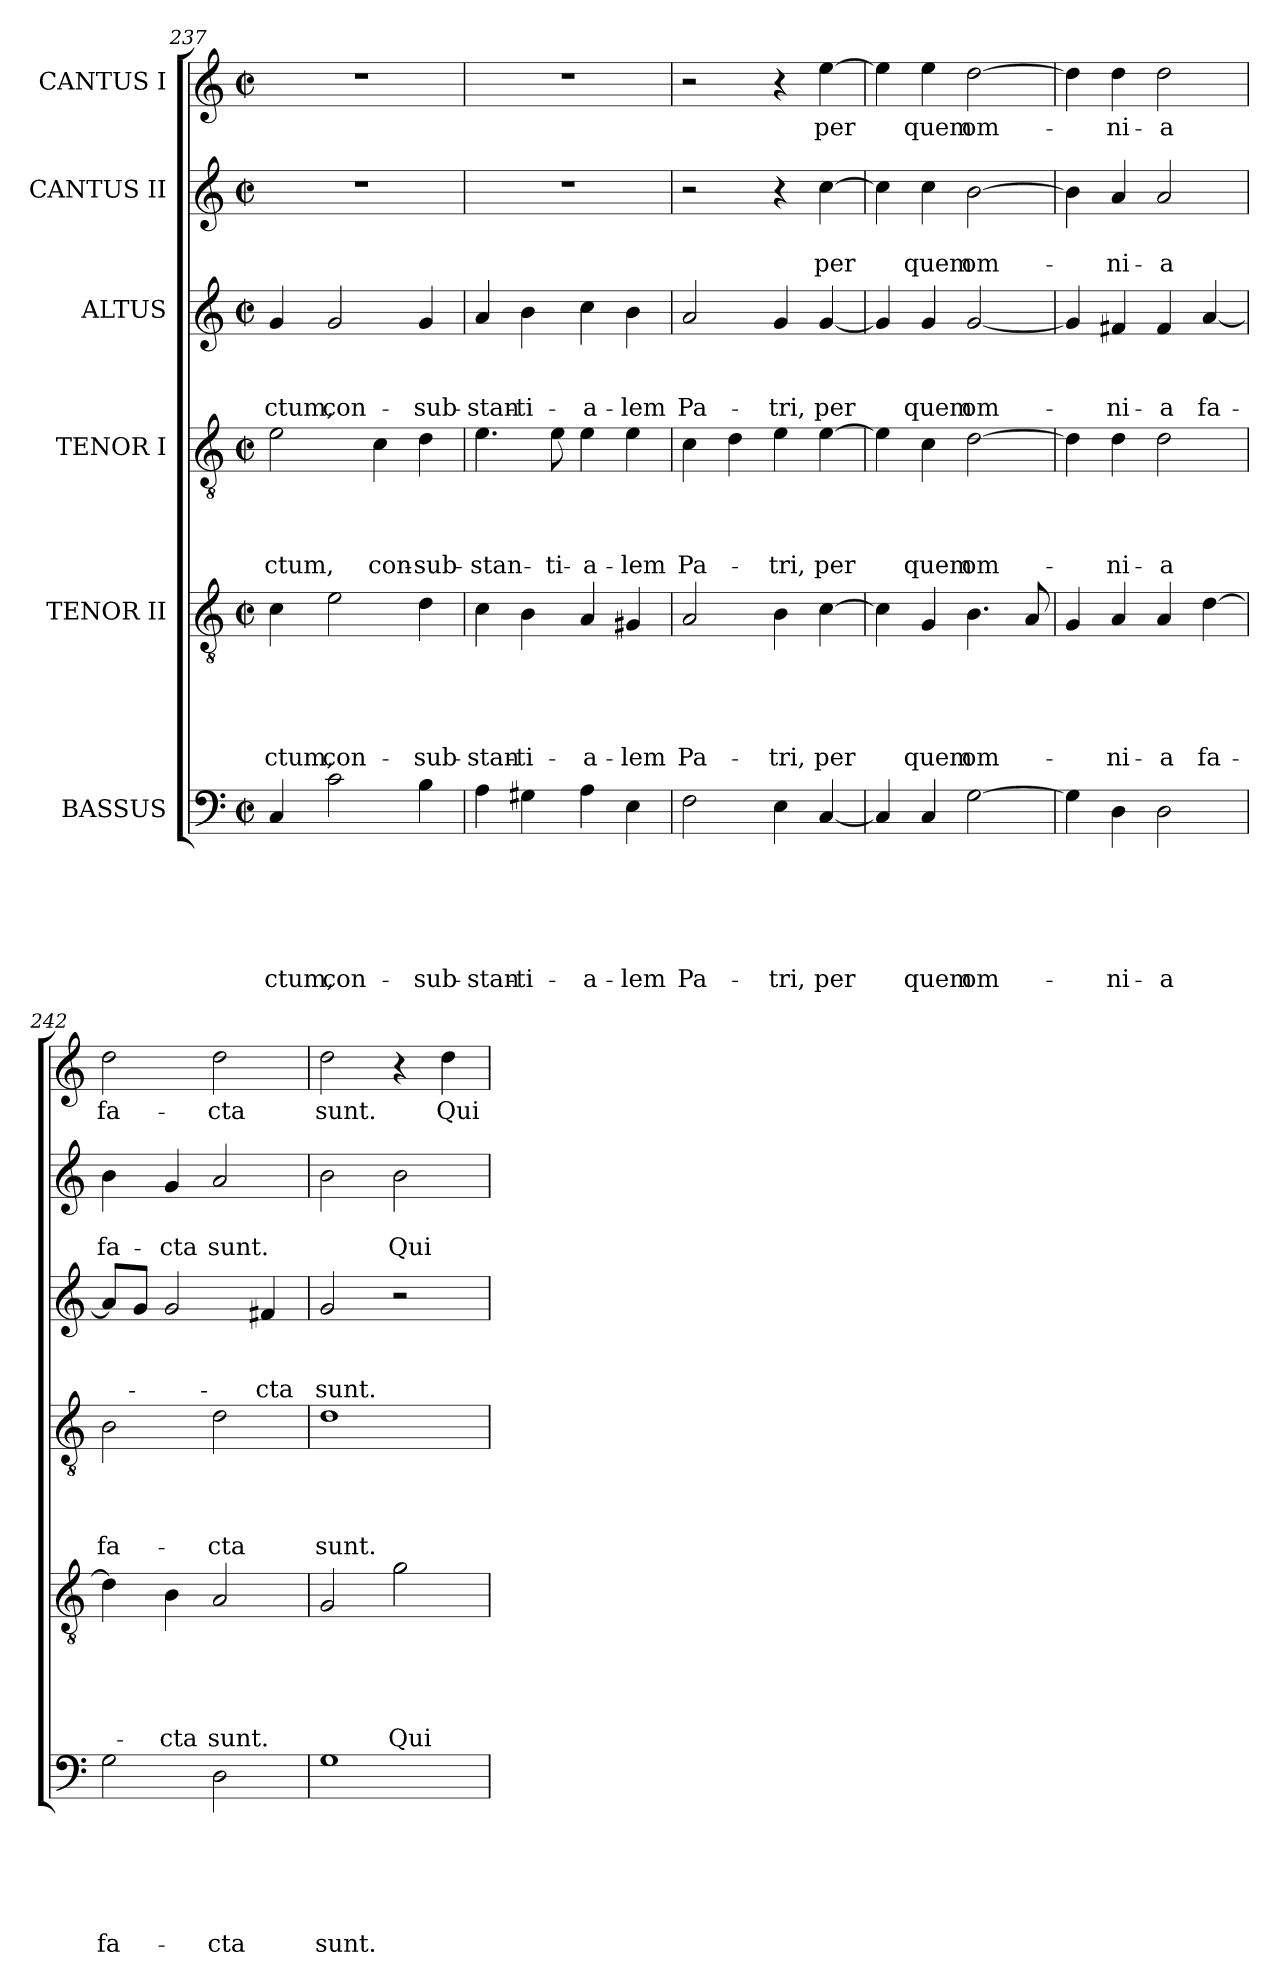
**kern	**text	**text	**text	**text	**text	**text	**kern	**text	**text	**text	**text	**text	**kern	**text	**text	**text	**text	**kern	**text	**text	**text	**kern	**text	**text	**kern	**text
*part6	*part6	*part6	*part6	*part6	*part6	*part6	*part5	*part5	*part5	*part5	*part5	*part5	*part4	*part4	*part4	*part4	*part4	*part3	*part3	*part3	*part3	*part2	*part2	*part2	*part1	*part1
*staff6	*staff6	*staff6	*staff6	*staff6	*staff6	*staff6	*staff5	*staff5	*staff5	*staff5	*staff5	*staff5	*staff4	*staff4	*staff4	*staff4	*staff4	*staff3	*staff3	*staff3	*staff3	*staff2	*staff2	*staff2	*staff1	*staff1
*I"BASSUS	*	*	*	*	*	*	*I"TENOR II	*	*	*	*	*	*I"TENOR I	*	*	*	*	*I"ALTUS	*	*	*	*I"CANTUS II	*	*	*I"CANTUS I	*
*clefF4	*	*	*	*	*	*	*clefGv2	*	*	*	*	*	*clefGv2	*	*	*	*	*clefG2	*	*	*	*clefG2	*	*	*clefG2	*
*k[]	*	*	*	*	*	*	*k[]	*	*	*	*	*	*k[]	*	*	*	*	*k[]	*	*	*	*k[]	*	*	*k[]	*
*C:	*	*	*	*	*	*	*C:	*	*	*	*	*	*C:	*	*	*	*	*C:	*	*	*	*C:	*	*	*C:	*
*M2/2	*	*	*	*	*	*	*M2/2	*	*	*	*	*	*M2/2	*	*	*	*	*M2/2	*	*	*	*M2/2	*	*	*M2/2	*
*met(c|)	*	*	*	*	*	*	*met(c|)	*	*	*	*	*	*met(c|)	*	*	*	*	*met(c|)	*	*	*	*met(c|)	*	*	*met(c|)	*
=237	=237	=237	=237	=237	=237	=237	=237	=237	=237	=237	=237	=237	=237	=237	=237	=237	=237	=237	=237	=237	=237	=237	=237	=237	=237	=237
4C/	.	.	.	.	.	-ctum,	4c\	.	.	.	.	-ctum,	2e\	.	.	.	-ctum,	4g/	.	.	-ctum,	1r	.	.	1r	.
2c\	.	.	.	.	.	con-	2e\	.	.	.	.	con-	.	.	.	.	.	2g/	.	.	con-	.	.	.	.	.
.	.	.	.	.	.	.	.	.	.	.	.	.	4c\	.	.	.	con-	.	.	.	.	.	.	.	.	.
4B\	.	.	.	.	.	-sub-	4d\	.	.	.	.	-sub-	4d\	.	.	.	-sub-	4g/	.	.	-sub-	.	.	.	.	.
!!LO:LB:g=z
=238	=238	=238	=238	=238	=238	=238	=238	=238	=238	=238	=238	=238	=238	=238	=238	=238	=238	=238	=238	=238	=238	=238	=238	=238	=238	=238
4A\	.	.	.	.	.	-stan-	4c\	.	.	.	.	-stan-	4.e\	.	.	.	-stan-	4a/	.	.	-stan-	1r	.	.	1r	.
4G#\	.	.	.	.	.	-ti-	4B\	.	.	.	.	-ti-	.	.	.	.	.	4b\	.	.	-ti-	.	.	.	.	.
.	.	.	.	.	.	.	.	.	.	.	.	.	8e\	.	.	.	-ti-	.	.	.	.	.	.	.	.	.
4A\	.	.	.	.	.	-a-	4A/	.	.	.	.	-a-	4e\	.	.	.	-a-	4cc\	.	.	-a-	.	.	.	.	.
4E\	.	.	.	.	.	-lem	4G#X/	.	.	.	.	-lem	4e\	.	.	.	-lem	4b\	.	.	-lem	.	.	.	.	.
=239	=239	=239	=239	=239	=239	=239	=239	=239	=239	=239	=239	=239	=239	=239	=239	=239	=239	=239	=239	=239	=239	=239	=239	=239	=239	=239
2F\	.	.	.	.	.	Pa-	2A/	.	.	.	.	Pa-	4c\	.	.	.	Pa-	2a/	.	.	Pa-	2r	.	.	2r	.
.	.	.	.	.	.	.	.	.	.	.	.	.	4d\	.	.	.	.	.	.	.	.	.	.	.	.	.
4E\	.	.	.	.	.	-tri,	4B\	.	.	.	.	-tri,	4e\	.	.	.	-tri,	4g/	.	.	-tri,	4r	.	.	4r	.
[4C/	.	.	.	.	.	per	[4c\	.	.	.	.	per	[4e\	.	.	.	per	[4g/	.	.	per	[4cc\	.	per	[4ee\	per
=240	=240	=240	=240	=240	=240	=240	=240	=240	=240	=240	=240	=240	=240	=240	=240	=240	=240	=240	=240	=240	=240	=240	=240	=240	=240	=240
4C/]	.	.	.	.	.	.	4c\]	.	.	.	.	.	4e\]	.	.	.	.	4g/]	.	.	.	4cc\]	.	.	4ee\]	.
4C/	.	.	.	.	.	quem	4G/	.	.	.	.	quem	4c\	.	.	.	quem	4g/	.	.	quem	4cc\	.	quem	4ee\	quem
[2G\	.	.	.	.	.	om-	4.B\	.	.	.	.	om-	[2d\	.	.	.	om-	[2g/	.	.	om-	[2b\	.	om-	[2dd\	om-
.	.	.	.	.	.	.	8A/	.	.	.	.	.	.	.	.	.	.	.	.	.	.	.	.	.	.	.
=241	=241	=241	=241	=241	=241	=241	=241	=241	=241	=241	=241	=241	=241	=241	=241	=241	=241	=241	=241	=241	=241	=241	=241	=241	=241	=241
4G\]	.	.	.	.	.	.	4G/	.	.	.	.	.	4d\]	.	.	.	.	4g/]	.	.	.	4b\]	.	.	4dd\]	.
4D\	.	.	.	.	.	-ni-	4A/	.	.	.	.	-ni-	4d\	.	.	.	-ni-	4f#X/	.	.	-ni-	4a/	.	-ni-	4dd\	-ni-
2D\	.	.	.	.	.	-a	4A/	.	.	.	.	-a	2d\	.	.	.	-a	4f#/	.	.	-a	2a/	.	-a	2dd\	-a
.	.	.	.	.	.	.	[4d\	.	.	.	.	fa-	.	.	.	.	.	[4a/	.	.	fa-	.	.	.	.	.
=242	=242	=242	=242	=242	=242	=242	=242	=242	=242	=242	=242	=242	=242	=242	=242	=242	=242	=242	=242	=242	=242	=242	=242	=242	=242	=242
2G\	.	.	.	.	.	fa-	4d\]	.	.	.	.	.	2B\	.	.	.	fa-	8a/L]	.	.	.	4b\	.	fa-	2dd\	fa-
.	.	.	.	.	.	.	.	.	.	.	.	.	.	.	.	.	.	8g/J	.	.	.	.	.	.	.	.
.	.	.	.	.	.	.	4B\	.	.	.	.	-cta	.	.	.	.	.	2g/	.	.	.	4g/	.	-cta	.	.
2D\	.	.	.	.	.	-cta	2A/	.	.	.	.	sunt.	2d\	.	.	.	-cta	.	.	.	.	2a/	.	sunt.	2dd\	-cta
.	.	.	.	.	.	.	.	.	.	.	.	.	.	.	.	.	.	4f#X/	.	.	-cta	.	.	.	.	.
=243	=243	=243	=243	=243	=243	=243	=243	=243	=243	=243	=243	=243	=243	=243	=243	=243	=243	=243	=243	=243	=243	=243	=243	=243	=243	=243
1G	.	.	.	.	.	sunt.	2G/	.	.	.	.	.	1d	.	.	.	sunt.	2g/	.	.	sunt.	2b\	.	.	2dd\	sunt.
.	.	.	.	.	.	.	2g\	.	.	.	.	Qui	.	.	.	.	.	2r	.	.	.	2b\	.	Qui	4r	.
.	.	.	.	.	.	.	.	.	.	.	.	.	.	.	.	.	.	.	.	.	.	.	.	.	4dd\	Qui
=	=	=	=	=	=	=	=	=	=	=	=	=	=	=	=	=	=	=	=	=	=	=	=	=	=	=
*-	*-	*-	*-	*-	*-	*-	*-	*-	*-	*-	*-	*-	*-	*-	*-	*-	*-	*-	*-	*-	*-	*-	*-	*-	*-	*-
